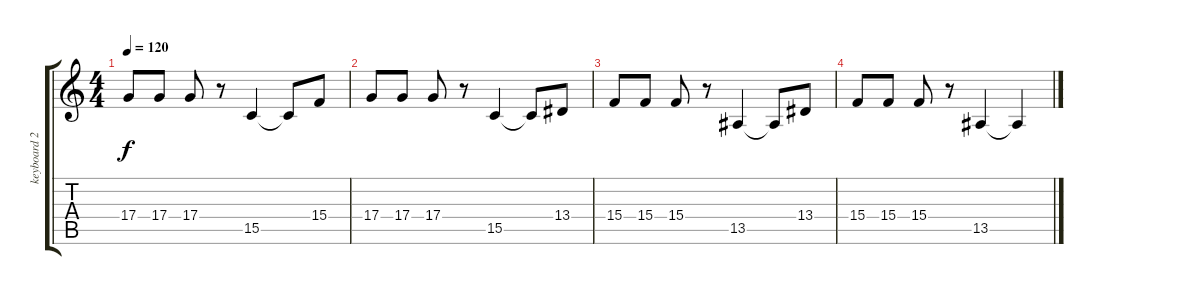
\track ("keyboard 2" "keyboard 2") {instrument pad2warm}
\staff {score tabs}
\tuning (E4 B3 G3 D3 A2 E2) {hide}
\ts (4 4)
\tempo 120
\clef g2
\ks c
17.4.8{dy f} 17.4.8 17.4.8 r.8 15.5.4 15.5{t}.8 15.4.8 |
17.4.8 17.4.8 17.4.8 r.8 15.5.4 15.5{t}.8 13.4.8 |
15.4.8 15.4.8 15.4.8 r.8 13.5.4 13.5{t}.8 13.4.8 |
15.4.8 15.4.8 15.4.8 r.8 13.5.4 13.5{t}.4
